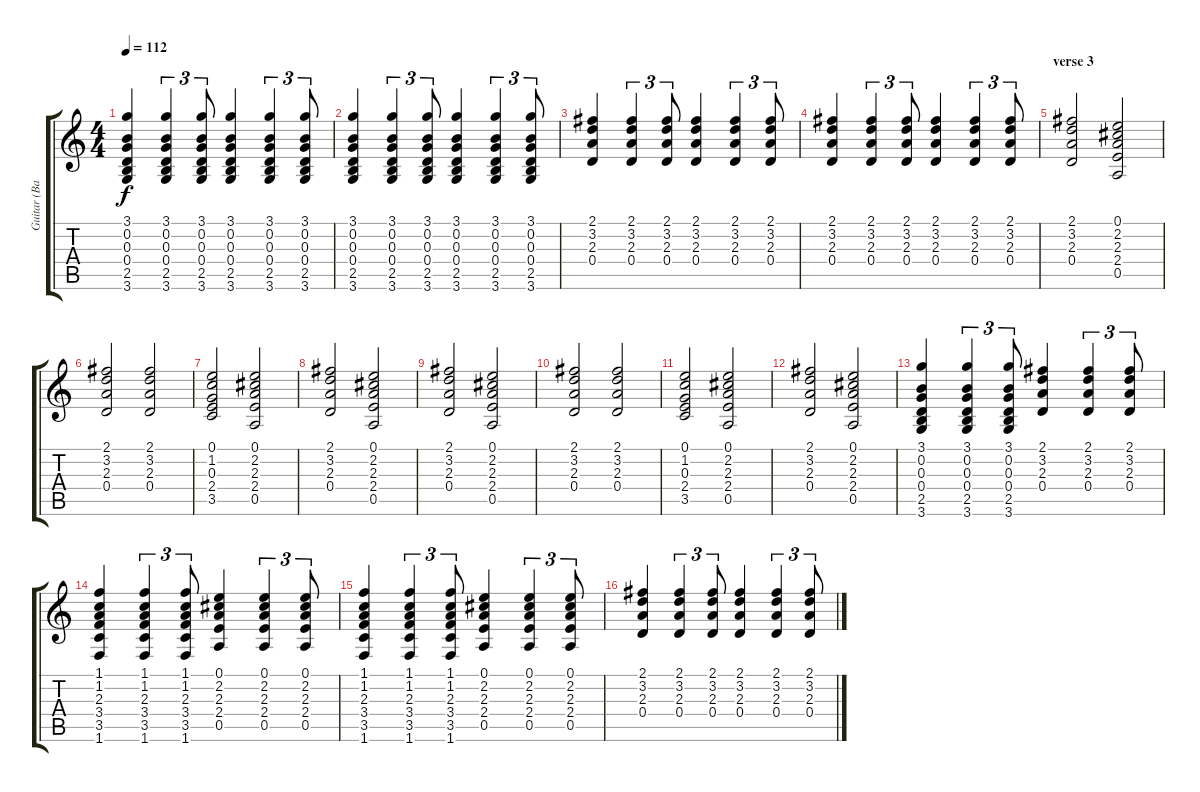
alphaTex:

\track ("Guitar (Barrett)" "Guitar (Ba") {instrument acousticguitarsteel}
\staff {score tabs}
\tuning (E4 B3 G3 D3 A2 E2) {hide}
\ts (4 4)
\tempo 112
\clef g2
\ks c
(3.1 0.2 0.3 0.4 2.5 3.6).4{dy f} (3.1 0.2 0.3 0.4 2.5 3.6).4{tu (3 2)} (3.1 0.2 0.3 0.4 2.5 3.6).8{tu (3 2)} (3.1 0.2 0.3 0.4 2.5 3.6).4 (3.1 0.2 0.3 0.4 2.5 3.6).4{tu (3 2)} (3.1 0.2 0.3 0.4 2.5 3.6).8{tu (3 2)} |
(3.1 0.2 0.3 0.4 2.5 3.6).4 (3.1 0.2 0.3 0.4 2.5 3.6).4{tu (3 2)} (3.1 0.2 0.3 0.4 2.5 3.6).8{tu (3 2)} (3.1 0.2 0.3 0.4 2.5 3.6).4 (3.1 0.2 0.3 0.4 2.5 3.6).4{tu (3 2)} (3.1 0.2 0.3 0.4 2.5 3.6).8{tu (3 2)} |
(2.1 3.2 2.3 0.4).4 (2.1 3.2 2.3 0.4).4{tu (3 2)} (2.1 3.2 2.3 0.4).8{tu (3 2)} (2.1 3.2 2.3 0.4).4 (2.1 3.2 2.3 0.4).4{tu (3 2)} (2.1 3.2 2.3 0.4).8{tu (3 2)} |
(2.1 3.2 2.3 0.4).4 (2.1 3.2 2.3 0.4).4{tu (3 2)} (2.1 3.2 2.3 0.4).8{tu (3 2)} (2.1 3.2 2.3 0.4).4 (2.1 3.2 2.3 0.4).4{tu (3 2)} (2.1 3.2 2.3 0.4).8{tu (3 2)} |
\section ("" "verse 3")
(2.1 3.2 2.3 0.4).2 (0.1 2.2 2.3 2.4 0.5).2 |
(2.1 3.2 2.3 0.4).2 (2.1 3.2 2.3 0.4).2 |
(0.1 1.2 0.3 2.4 3.5).2 (0.1 2.2 2.3 2.4 0.5).2 |
(2.1 3.2 2.3 0.4).2 (0.1 2.2 2.3 2.4 0.5).2 |
(2.1 3.2 2.3 0.4).2 (0.1 2.2 2.3 2.4 0.5).2 |
(2.1 3.2 2.3 0.4).2 (2.1 3.2 2.3 0.4).2 |
(0.1 1.2 0.3 2.4 3.5).2 (0.1 2.2 2.3 2.4 0.5).2 |
(2.1 3.2 2.3 0.4).2 (0.1 2.2 2.3 2.4 0.5).2 |
(3.1 0.2 0.3 0.4 2.5 3.6).4 (3.1 0.2 0.3 0.4 2.5 3.6).4{tu (3 2)} (3.1 0.2 0.3 0.4 2.5 3.6).8{tu (3 2)} (2.1 3.2 2.3 0.4).4 (2.1 3.2 2.3 0.4).4{tu (3 2)} (2.1 3.2 2.3 0.4).8{tu (3 2)} |
(1.1 1.2 2.3 3.4 3.5 1.6).4 (1.1 1.2 2.3 3.4 3.5 1.6).4{tu (3 2)} (1.1 1.2 2.3 3.4 3.5 1.6).8{tu (3 2)} (0.1 2.2 2.3 2.4 0.5).4 (0.1 2.2 2.3 2.4 0.5).4{tu (3 2)} (0.1 2.2 2.3 2.4 0.5).8{tu (3 2)} |
(1.1 1.2 2.3 3.4 3.5 1.6).4 (1.1 1.2 2.3 3.4 3.5 1.6).4{tu (3 2)} (1.1 1.2 2.3 3.4 3.5 1.6).8{tu (3 2)} (0.1 2.2 2.3 2.4 0.5).4 (0.1 2.2 2.3 2.4 0.5).4{tu (3 2)} (0.1 2.2 2.3 2.4 0.5).8{tu (3 2)} |
(2.1 3.2 2.3 0.4).4 (2.1 3.2 2.3 0.4).4{tu (3 2)} (2.1 3.2 2.3 0.4).8{tu (3 2)} (2.1 3.2 2.3 0.4).4 (2.1 3.2 2.3 0.4).4{tu (3 2)} (2.1 3.2 2.3 0.4).8{tu (3 2)}
